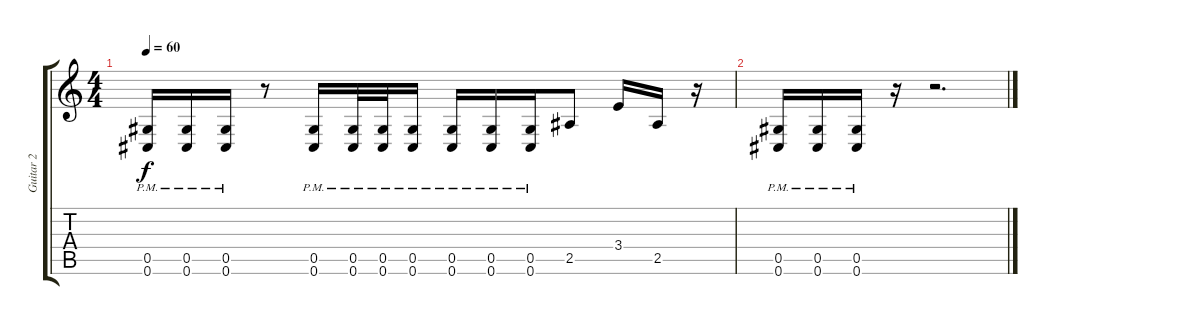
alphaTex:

\track ("Guitar 2" "Guitar 2") {instrument overdrivenguitar}
\staff {score tabs}
\tuning (Eb4 Bb3 Gb3 Db3 Ab2 Db2) {hide}
\ts (4 4)
\tempo 60
\clef g2
\ks c
(0.5{pm} 0.6{pm}).16{dy f} (0.5{pm} 0.6{pm}).16 (0.5{pm} 0.6{pm}).16 r.8 (0.5{pm} 0.6{pm}).16 (0.5{pm} 0.6{pm}).32 (0.5{pm} 0.6{pm}).32 (0.5{pm} 0.6{pm}).16 (0.5{pm} 0.6{pm}).16 (0.5{pm} 0.6{pm}).16 (0.5{pm} 0.6{pm}).16 2.5.8 3.4.16 2.5.16 r.16 |
(0.5{pm} 0.6{pm}).16 (0.5{pm} 0.6{pm}).16 (0.5{pm} 0.6{pm}).16 r.16 r.2{d}
